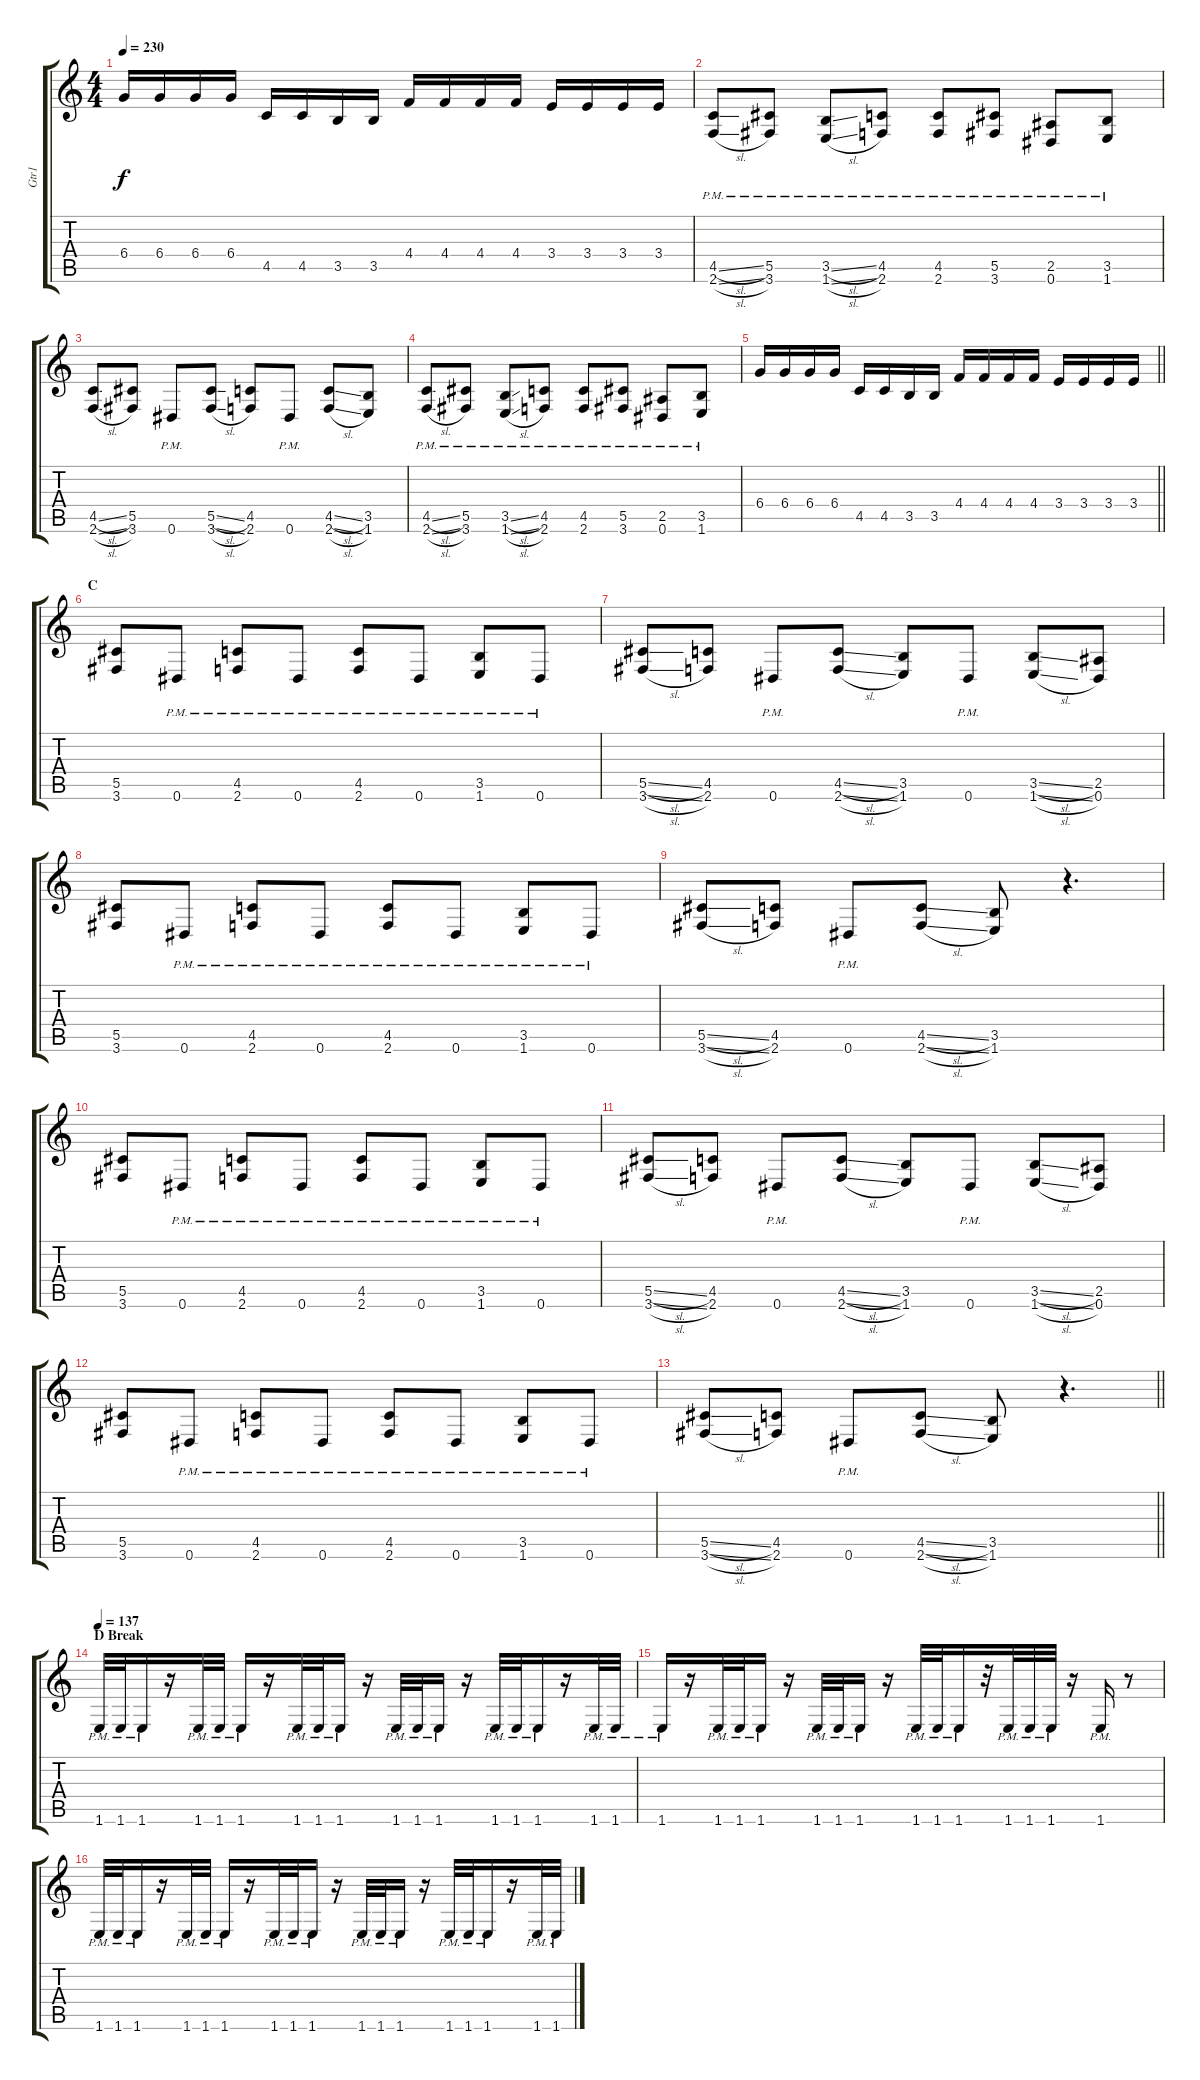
\track ("Gtr1" "Gtr1") {instrument distortionguitar}
\staff {score tabs}
\tuning (Eb4 Bb3 Gb3 Db3 Ab2 Eb2) {hide}
\ts (4 4)
\tempo 230
\clef g2
\ks c
6.4.16{dy f} 6.4.16 6.4.16 6.4.16 4.5.16 4.5.16 3.5.16 3.5.16 4.4.16 4.4.16 4.4.16 4.4.16 3.4.16 3.4.16 3.4.16 3.4.16 |
(4.5{sl pm} 2.6{sl pm}).8 (5.5{pm} 3.6{pm}).8 (3.5{sl pm} 1.6{sl pm}).8 (4.5{pm} 2.6{pm}).8 (4.5{pm} 2.6{pm}).8 (5.5{pm} 3.6{pm}).8 (2.5{pm} 0.6).8 (3.5{pm} 1.6{pm}).8 |
(4.5{sl} 2.6{sl}).8 (5.5 3.6).8 0.6{pm}.8 (5.5{sl} 3.6{sl}).8 (4.5 2.6).8 0.6{pm}.8 (4.5{sl} 2.6{sl}).8 (3.5 1.6).8 |
(4.5{sl pm} 2.6{sl pm}).8 (5.5{pm} 3.6{pm}).8 (3.5{sl pm} 1.6{sl pm}).8 (4.5{pm} 2.6{pm}).8 (4.5{pm} 2.6{pm}).8 (5.5{pm} 3.6{pm}).8 (2.5{pm} 0.6).8 (3.5{pm} 1.6{pm}).8 |
\barLineRight lightlight
6.4.16 6.4.16 6.4.16 6.4.16 4.5.16 4.5.16 3.5.16 3.5.16 4.4.16 4.4.16 4.4.16 4.4.16 3.4.16 3.4.16 3.4.16 3.4.16 |
\section ("" "C")
(5.5 3.6).8 0.6{pm}.8 (4.5{pm} 2.6{pm}).8 0.6{pm}.8 (4.5{pm} 2.6{pm}).8 0.6{pm}.8 (3.5{pm} 1.6{pm}).8 0.6{pm}.8 |
(5.5{sl} 3.6{sl}).8 (4.5 2.6).8 0.6{pm}.8 (4.5{sl} 2.6{sl}).8 (3.5 1.6).8 0.6{pm}.8 (3.5{sl} 1.6{sl}).8 (2.5 0.6).8 |
(5.5 3.6).8 0.6{pm}.8 (4.5{pm} 2.6{pm}).8 0.6{pm}.8 (4.5{pm} 2.6{pm}).8 0.6{pm}.8 (3.5{pm} 1.6{pm}).8 0.6{pm}.8 |
(5.5{sl} 3.6{sl}).8 (4.5 2.6).8 0.6{pm}.8 (4.5{sl} 2.6{sl}).8 (3.5 1.6).8 r.4{d} |
(5.5 3.6).8 0.6{pm}.8 (4.5{pm} 2.6{pm}).8 0.6{pm}.8 (4.5{pm} 2.6{pm}).8 0.6{pm}.8 (3.5{pm} 1.6{pm}).8 0.6{pm}.8 |
(5.5{sl} 3.6{sl}).8 (4.5 2.6).8 0.6{pm}.8 (4.5{sl} 2.6{sl}).8 (3.5 1.6).8 0.6{pm}.8 (3.5{sl} 1.6{sl}).8 (2.5 0.6).8 |
(5.5 3.6).8 0.6{pm}.8 (4.5{pm} 2.6{pm}).8 0.6{pm}.8 (4.5{pm} 2.6{pm}).8 0.6{pm}.8 (3.5{pm} 1.6{pm}).8 0.6{pm}.8 |
\barLineRight lightlight
(5.5{sl} 3.6{sl}).8 (4.5 2.6).8 0.6{pm}.8 (4.5{sl} 2.6{sl}).8 (3.5 1.6).8 r.4{d} |
\section ("" "D Break")
\tempo 137
1.6{pm}.32 1.6{pm}.32 1.6{pm}.16 r.16 1.6{pm}.32 1.6{pm}.32 1.6{pm}.16 r.16 1.6{pm}.32 1.6{pm}.32 1.6{pm}.16 r.16 1.6{pm}.32 1.6{pm}.32 1.6{pm}.16 r.16 1.6{pm}.32 1.6{pm}.32 1.6{pm}.16 r.16 1.6{pm}.32 1.6{pm}.32 |
1.6{pm}.16 r.16 1.6{pm}.32 1.6{pm}.32 1.6{pm}.16 r.16 1.6{pm}.32 1.6{pm}.32 1.6{pm}.16 r.16 1.6{pm}.32 1.6{pm}.32 1.6{pm}.16 r.32 1.6{pm}.32 1.6{pm}.32 1.6{pm}.32 r.16 1.6{pm}.16 r.8 |
1.6{pm}.32 1.6{pm}.32 1.6{pm}.16 r.16 1.6{pm}.32 1.6{pm}.32 1.6{pm}.16 r.16 1.6{pm}.32 1.6{pm}.32 1.6{pm}.16 r.16 1.6{pm}.32 1.6{pm}.32 1.6{pm}.16 r.16 1.6{pm}.32 1.6{pm}.32 1.6{pm}.16 r.16 1.6{pm}.32 1.6{pm}.32
